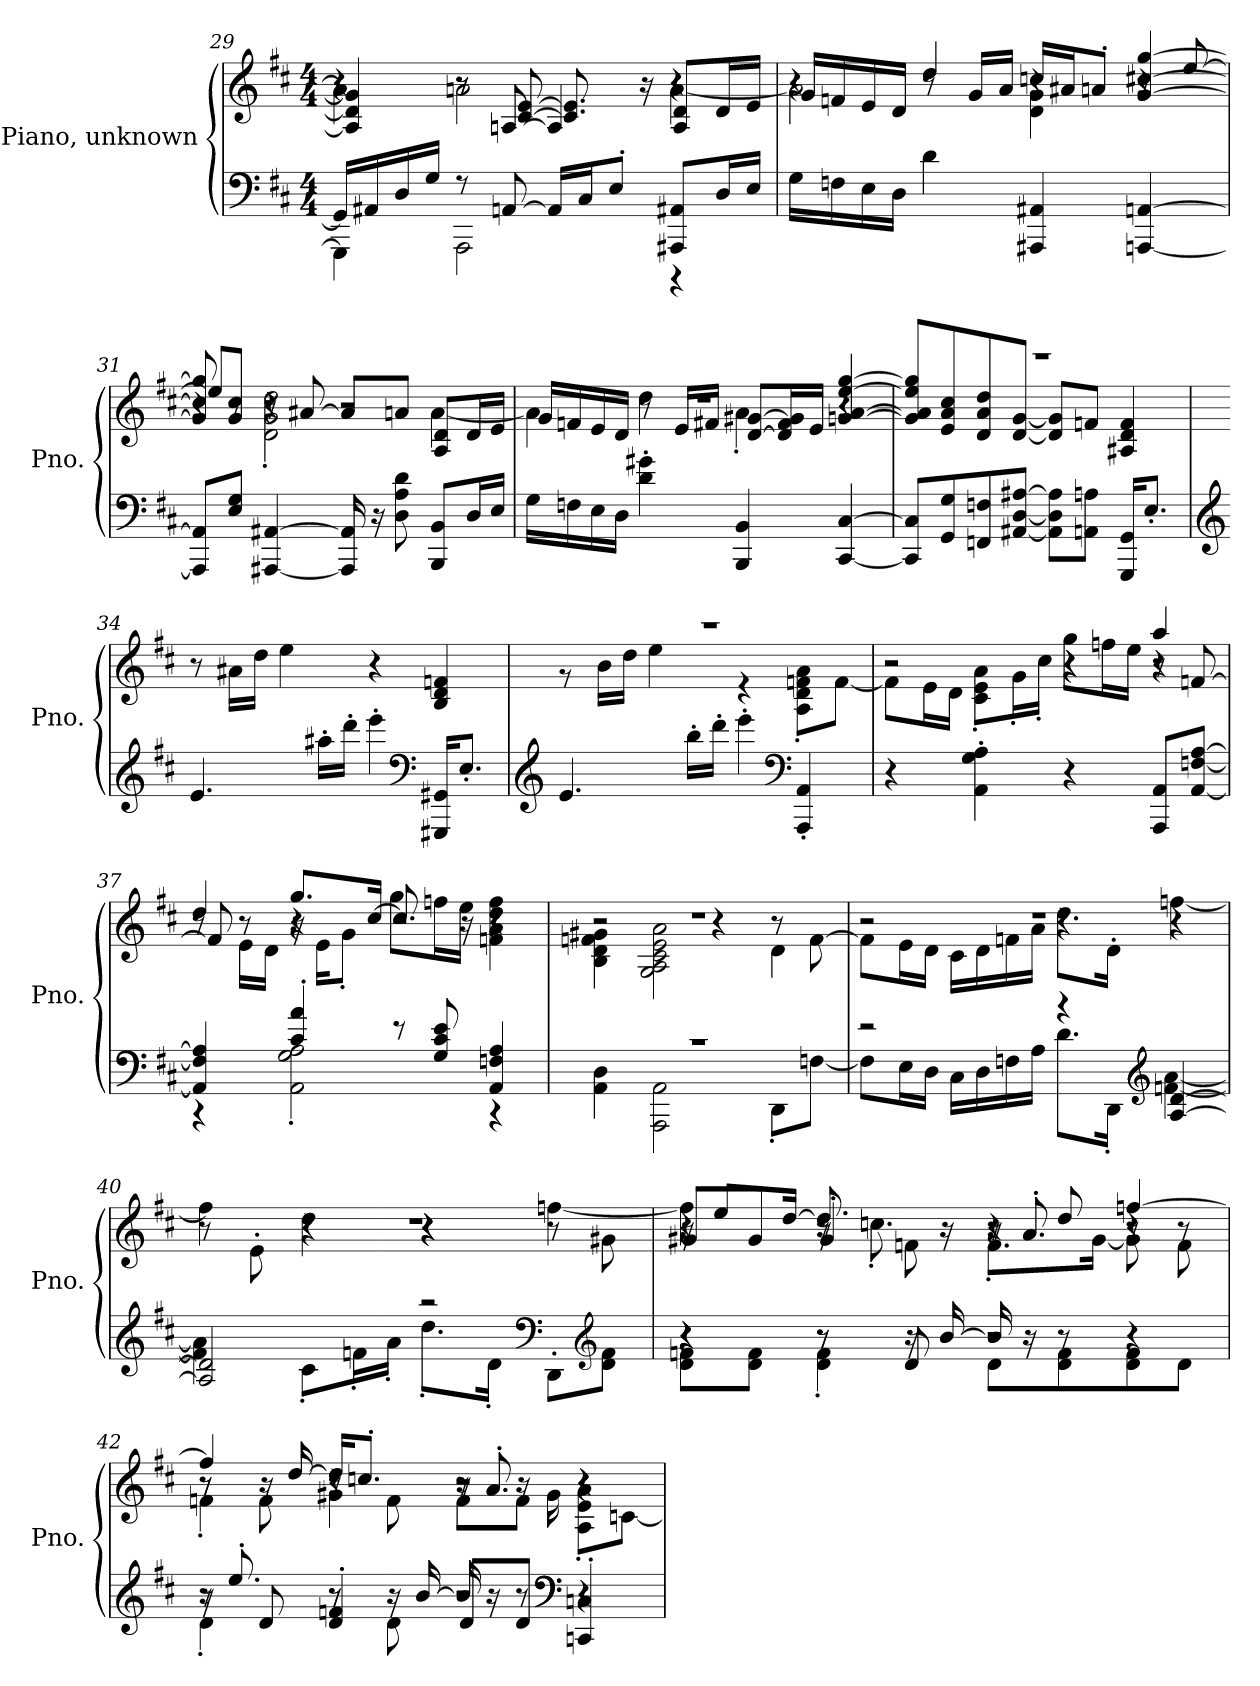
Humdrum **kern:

**kern	**kern
*part1	*part1
*staff2	*staff1
*I"Piano, unknown	*
*I'Pno.	*
*clefF4	*clefG2
*k[f#c#]	*k[f#c#]
*M4/4	*M4/4
=29	=29
*^	*^
*	*	*	*^
16GG/LL]	4GGG\]	4r	4a#\]	4A#/] 4d/] 4g/]
16AA#X/	.	.	.	.
16D/	.	.	.	.
16G/JJ	.	.	.	.
8r	2AAA\	8r	2an\	8r
[8AAn/	.	[8An/	.	[8c#/ [8e/
16AA/LL]	.	4A/]	.	8.c#/] 8.e/]
16C#/J	.	.	.	.
8E'/J	.	.	.	.
.	.	.	.	16r
8AAA#X/ 8AA#X/L	4r	4r	[4a\	8A/ 8d/L
16D/L	.	.	.	16d/L
16E/JJ	.	.	.	16e/JJ
*v	*v	*	*	*
!!LO:PB:g=z	!!	!!
=30	=30	=30	=30
16G\LL	4r	2a\]	16g/LL
16Fn\	.	.	16fn/
16E\	.	.	16e/
16D\JJ	.	.	16d/JJ
4d\	4dd/	.	8r
.	.	.	16g/LL
.	.	.	16a/JJ
4AAA#X/ 4AA#X/	4r	4d\ 4g\	16ccn/LL
.	.	.	16a#X/J
.	.	.	8an'/J
[4AAAn/ [4AAn/	[4g/ [4cc#X/ [4gg/	4r	8r
.	.	.	[8ee/
=31	=31	=31	=31
8AAA/] 8AA/]L	8g/] 8cc#/] 8gg/]	4r	8ee/L]
8E/ 8G/J	8r	.	8g/ 8cc#/J
[4AAA#X/ [4AA#X/	4r	2d\' 2g\' 2dd\'	8r
.	.	.	[8a#X/
16AAA#/] 16AA#/]	2r	.	8a#/L]
16r	.	.	.
8D\ 8A\ 8d\	.	.	8an/J
8BBB/ 8BB/L	.	[4a\	8A/ 8d/L
16D/L	.	.	16d/L
16E/JJ	.	.	16e/JJ
!!LO:LB:g=z	!!	!!
=32	=32	=32	=32
16G\LL	1r	4a\]	16g/LL
16Fn\	.	.	16fn/
16E\	.	.	16e/
16D\JJ	.	.	16d/JJ
4d\' 4g#X\'	.	4dd\	8r
.	.	.	16e/LL
.	.	.	16f#X/JJ
4BBB/ 4BB/	.	4a'\	[8d/ [8g#X/L
.	.	.	16d/] 16f#/ 16g#/]L
.	.	.	16e/JJ
[4CC#/ [4C#/	.	4r	[4gn/ [4a/ [4ee/ [4gg/
*	*	*v	*v
=33	=33	=33
8CC#/] 8C#/]L	1r	8g/] 8a/] 8ee/] 8gg/]L
8GG/ 8G/	.	8e/ 8a/ 8cc#/
8FFn/ 8Fn/	.	8d/ 8a/ 8dd/
[8AA#X/ [8D/ [8A#X/J	.	[8d/ [8g/J
8AA#\] 8D\] 8A#\]L	.	8d/] 8g/]L
8AAn\ 8An\J	.	8fn/J
16GGG/ 16GG/KL	.	4A#X/ 4d/ 4f/
8.E'/J	.	.
*	*v	*v
!!LO:LB:g=z
=34	=34
*clefG2	*
4.e/	8r
.	16a#X\LL
.	16dd\JJ
.	4ee\
16aa#X'\LL	.
16ddd'\JJ	.
4eee'\	4r
*clefF4	*
16GGG#X/ 16GG#X/KL	4B/ 4d/ 4fn/
8.E'/J	.
=35	=35
*clefG2	*
*	*^
4.e/	1r	8r
.	.	16b\LL
.	.	16dd\JJ
.	.	4ee\
16bb'\LL	.	.
16ddd'\JJ	.	.
4eee'\	.	4r
*clefF4	*	*
4AAA/' 4AA/'	.	8A\' 8d\' 8fn\' 8a\'L
.	.	[8f\J
=36	=36	=36
*	*	*^
4r	2r	8f\L]	2r
.	.	16e\L	.
.	.	16d\JJ	.
4AA\' 4G\' 4A\'	.	8c#\' 8e\' 8a\'L	.
.	.	16g'\L	.
.	.	16cc#'\JJ	.
4r	4r	8gg\L	4r
.	.	16ffn\L	.
.	.	16ee\JJ	.
8AAA/ 8AA/L	4aa/	4r	8r
[8AA/ [8Fn/ [8A/J	.	.	[8fn/
!!LO:LB:g=z	!!	!!
=37	=37	=37	=37
*^	*	*	*
4AA/] 4F/] 4A/]	4r	4dd/	8r	8f/]
.	.	.	16e\LL	8r
.	.	.	16d\JJ	.
4c#/' 4a/'	2AA\' 2G\' 2A\'	8.gg/L	16r	4r
.	.	.	16e\KL	.
.	.	.	8g'\J	.
.	.	[16cc#/Jk	.	.
8r	.	8.cc#/]	8gg\L	2r
8G/ 8c#/ 8e/	.	.	16ffn\L	.
.	.	16r	16ee\JJ	.
4AA/ 4Fn/ 4A/	4r	4r	4fn\ 4a\ 4dd\ 4ff\	.
=38	=38	=38	=38	=38
1r	4AA\ 4D\	1r	2r	4B\ 4d\ 4fn\ 4g#X\
.	2AAA\ 2AA\	.	.	2G\ 2A\ 2c#\ 2e\ 2a\
.	.	.	4r	.
.	8DD'\L	.	4d\	8r
.	[8Fn\J	.	.	[8f\
=39	=39	=39	=39	=39
2r	8F\L]	1r	2r	8f\L]
.	16E\L	.	.	16e\L
.	16D\JJ	.	.	16d\JJ
.	16C#\LL	.	.	16c#\LL
.	16D\	.	.	16d\
.	16Fn\	.	.	16fn\
.	16A\JJ	.	.	16a\JJ
4r	8.d\L	.	4r	8.dd\L
.	16DD'\Jk	.	.	16d'\Jk
*clefG2	*	*	*	*
[4A/ [4d/	[4fn\ [4a\	.	[4ffn\	4r
!!LO:LB:g=z	!!	!!
=40	=40	=40	=40	=40
2A/] 2d/]	4f\] 4a\]	1r	4ff\]	8r
.	.	.	.	8e'\
.	8c#'\L	.	4r	4dd\
.	16fn'\L	.	.	.
.	16a'\JJ	.	.	.
2r	8.dd'\L	.	4r	4r
.	16d'\Jk	.	.	.
*clefF4	*	*	*	*
.	8DD'\L	.	[4ffn\	8r
*clefG2	*	*	*	*
.	8d\ 8f\J	.	.	8g#X\
=41	=41	=41	=41	=41
*	*^	*	*	*^
4r	8d\ 8fn\L	4r	16r	4ff\]	8g#X/L	4r
.	.	.	8ee/L	.	.	.
.	8d\ 8f\J	.	.	.	8g#/J	.
.	.	.	[16dd/Jk	.	.	.
8r	4d\' 4f\'	8r	8.dd/]	16r	4g#'/	8r
.	.	.	.	8.ccn'\	.	.
16r	.	8d/	.	.	.	8fn\
[16b/	.	.	16r	.	.	.
16b/]	8d\L	2r	8r	8.f'\L	16r	4r
16r	.	.	.	.	8.a'/	.
8r	8d\ 8f\	.	8dd/	.	.	.
.	.	.	.	[16g#\Jk	.	.
4r	8d\ 8f\	.	[4ffn/	8g#\]	4r	8r
.	8d\J	.	.	8r	.	8f\
!!LO:LB:g=z	!!	!!	!!
=42	=42	=42	=42	=42	=42	=42
16r	4d'\	8r	4ff/]	8r	8r	4fn'\
8.ee'/	.	.	.	.	.	.
.	.	8d/	.	8f\	16r	.
.	.	.	.	.	[16dd/	.
8r	8r	4d/' 4fn/'	4r	4g#X\	16dd/KL]	8r
.	.	.	.	.	8.ccn'/J	.
16r	8d\	.	.	.	.	8f\
[16b/	.	.	.	.	.	.
16b/]	2r	8d/L	2r	8f\L	16r	8r
16r	.	.	.	.	8.a'/	.
8r	.	8d/J	.	8f\J	.	16r
.	.	.	.	.	.	16g#\
*clefF4	*	*	*	*	*	*
4r	.	4CCn/' 4Cn/'	.	4r	4r	8A\' 8e\' 8a\'L
.	.	.	.	.	.	[8cn\J
*v	*v	*v	*	*	*	*
*	*v	*v	*v	*v
=	=
*-	*-
